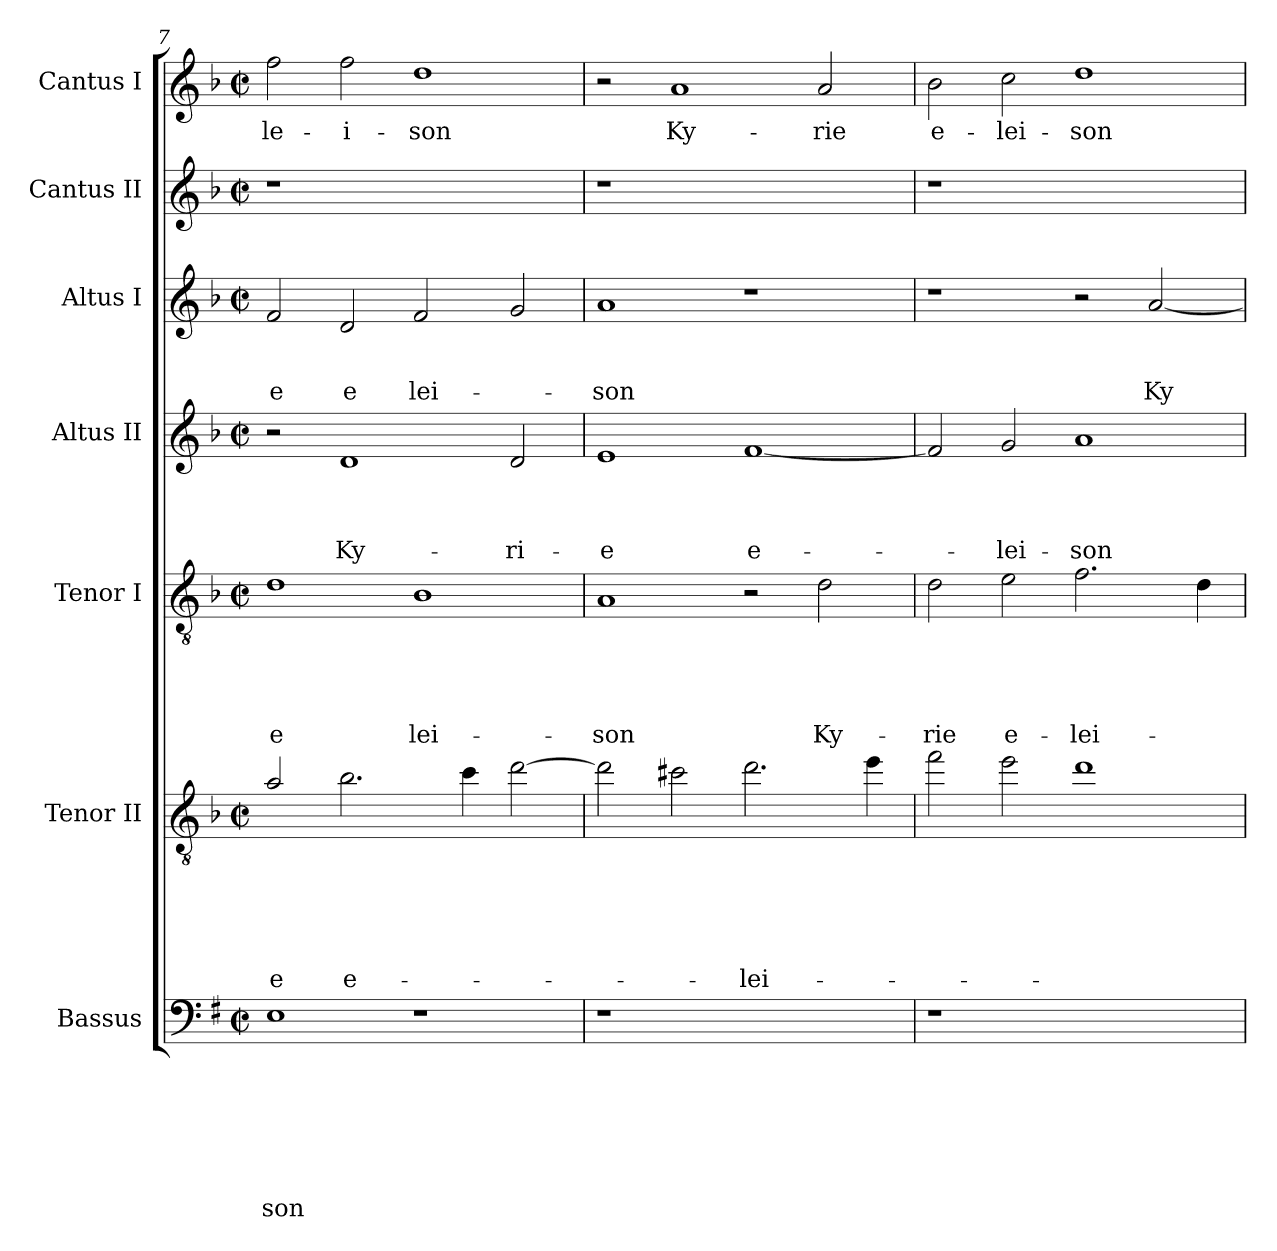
**kern	**text	**text	**text	**text	**text	**text	**text	**kern	**text	**text	**text	**text	**text	**text	**kern	**text	**text	**text	**text	**text	**kern	**text	**text	**text	**text	**kern	**text	**text	**text	**kern	**kern	**text
*part7	*part7	*part7	*part7	*part7	*part7	*part7	*part7	*part6	*part6	*part6	*part6	*part6	*part6	*part6	*part5	*part5	*part5	*part5	*part5	*part5	*part4	*part4	*part4	*part4	*part4	*part3	*part3	*part3	*part3	*part2	*part1	*part1
*staff7	*staff7	*staff7	*staff7	*staff7	*staff7	*staff7	*staff7	*staff6	*staff6	*staff6	*staff6	*staff6	*staff6	*staff6	*staff5	*staff5	*staff5	*staff5	*staff5	*staff5	*staff4	*staff4	*staff4	*staff4	*staff4	*staff3	*staff3	*staff3	*staff3	*staff2	*staff1	*staff1
*I"Bassus	*	*	*	*	*	*	*	*I"Tenor II	*	*	*	*	*	*	*I"Tenor I	*	*	*	*	*	*I"Altus II	*	*	*	*	*I"Altus I	*	*	*	*I"Cantus  II	*I"Cantus I	*
*I'B	*	*	*	*	*	*	*	*I'T2	*	*	*	*	*	*	*I'T1	*	*	*	*	*	*I'A2	*	*	*	*	*I'A1	*	*	*	*I'C2	*I'C1	*
!!LO:LB:g=z
*clefF4	*	*	*	*	*	*	*	*clefGv2	*	*	*	*	*	*	*clefGv2	*	*	*	*	*	*clefG2	*	*	*	*	*clefG2	*	*	*	*clefG2	*clefG2	*
*ITrd1c2	*	*	*	*	*	*	*	*ITrd8c14	*	*	*	*	*	*	*	*	*	*	*	*	*	*	*	*	*	*	*	*	*	*	*	*
*k[b-]	*	*	*	*	*	*	*	*k[b-]	*	*	*	*	*	*	*k[b-]	*	*	*	*	*	*k[b-]	*	*	*	*	*k[b-]	*	*	*	*k[b-]	*k[b-]	*
*d:	*	*	*	*	*	*	*	*d:	*	*	*	*	*	*	*d:	*	*	*	*	*	*d:	*	*	*	*	*d:	*	*	*	*d:	*d:	*
*M2/2	*	*	*	*	*	*	*	*M2/2	*	*	*	*	*	*	*M2/2	*	*	*	*	*	*M2/2	*	*	*	*	*M2/2	*	*	*	*M2/2	*M2/2	*
*met(c|)	*	*	*	*	*	*	*	*met(c|)	*	*	*	*	*	*	*met(c|)	*	*	*	*	*	*met(c|)	*	*	*	*	*met(c|)	*	*	*	*met(c|)	*met(c|)	*
=7	=7	=7	=7	=7	=7	=7	=7	=7	=7	=7	=7	=7	=7	=7	=7	=7	=7	=7	=7	=7	=7	=7	=7	=7	=7	=7	=7	=7	=7	=7	=7	=7
!	!	!	!	!	!	!	!LO:LY:b	!	!	!	!	!	!	!LO:LY:b	!	!	!	!	!	!LO:LY:b	!	!	!	!	!	!	!	!	!LO:LY:b	!	!	!LO:LY:b
1D	.	.	.	.	.	.	-son	2A/	.	.	.	.	.	-e	1d	.	.	.	.	e	2r	.	.	.	.	2f/	.	.	-e	1r	2ff\	-le-
!	!	!	!	!	!	!	!	!	!	!	!	!	!	!LO:LY:b	!	!	!	!	!	!	!	!	!	!	!LO:LY:b	!	!	!	!LO:LY:b	!	!	!LO:LY:b
.	.	.	.	.	.	.	.	2.B-\	.	.	.	.	.	e-	.	.	.	.	.	.	1d	.	.	.	Ky-	2d/	.	.	e	.	2ff\	-i-
!	!	!	!	!	!	!	!	!	!	!	!	!	!	!	!	!	!	!	!	!LO:LY:b	!	!	!	!	!	!	!	!	!LO:LY:b	!	!	!LO:LY:b
1r	.	.	.	.	.	.	.	.	.	.	.	.	.	.	1B-	.	.	.	.	lei-	.	.	.	.	.	2f/	.	.	lei-	1ryy	1dd	-son
.	.	.	.	.	.	.	.	4c\	.	.	.	.	.	.	.	.	.	.	.	.	.	.	.	.	.	.	.	.	.	.	.	.
!	!	!	!	!	!	!	!	!	!	!	!	!	!	!	!	!	!	!	!	!	!	!	!	!	!LO:LY:b	!	!	!	!	!	!	!
.	.	.	.	.	.	.	.	[2d\	.	.	.	.	.	.	.	.	.	.	.	.	2d/	.	.	.	-ri-	2g/	.	.	.	.	.	.
=8	=8	=8	=8	=8	=8	=8	=8	=8	=8	=8	=8	=8	=8	=8	=8	=8	=8	=8	=8	=8	=8	=8	=8	=8	=8	=8	=8	=8	=8	=8	=8	=8
!	!	!	!	!	!	!	!	!	!	!	!	!	!	!	!	!	!	!	!	!LO:LY:b	!	!	!	!	!LO:LY:b	!	!	!	!LO:LY:b	!	!	!
1r	.	.	.	.	.	.	.	2d\]	.	.	.	.	.	.	1A	.	.	.	.	-son	1e	.	.	.	-e	1a	.	.	-son	1r	2r	.
!	!	!	!	!	!	!	!	!	!	!	!	!	!	!	!	!	!	!	!	!	!	!	!	!	!	!	!	!	!	!	!	!LO:LY:b
.	.	.	.	.	.	.	.	2c#X\	.	.	.	.	.	.	.	.	.	.	.	.	.	.	.	.	.	.	.	.	.	.	1a	Ky-
!	!	!	!	!	!	!	!	!	!	!	!	!	!	!LO:LY:b	!	!	!	!	!	!	!	!	!	!	!LO:LY:b	!	!	!	!	!	!	!
1ryy	.	.	.	.	.	.	.	2.d\	.	.	.	.	.	-lei-	2r	.	.	.	.	.	[1f	.	.	.	e-	1r	.	.	.	1ryy	.	.
!	!	!	!	!	!	!	!	!	!	!	!	!	!	!	!	!	!	!	!	!LO:LY:b	!	!	!	!	!	!	!	!	!	!	!	!LO:LY:b
.	.	.	.	.	.	.	.	.	.	.	.	.	.	.	2d\	.	.	.	.	Ky-	.	.	.	.	.	.	.	.	.	.	2a/	-rie
.	.	.	.	.	.	.	.	4e\	.	.	.	.	.	.	.	.	.	.	.	.	.	.	.	.	.	.	.	.	.	.	.	.
=9	=9	=9	=9	=9	=9	=9	=9	=9	=9	=9	=9	=9	=9	=9	=9	=9	=9	=9	=9	=9	=9	=9	=9	=9	=9	=9	=9	=9	=9	=9	=9	=9
!	!	!	!	!	!	!	!	!	!	!	!	!	!	!	!	!	!	!	!	!LO:LY:b	!	!	!	!	!	!	!	!	!	!	!	!LO:LY:b
1r	.	.	.	.	.	.	.	2f\	.	.	.	.	.	.	2d\	.	.	.	.	-rie	2f/]	.	.	.	.	1r	.	.	.	1r	2b-\	e-
!	!	!	!	!	!	!	!	!	!	!	!	!	!	!	!	!	!	!	!	!LO:LY:b	!	!	!	!	!LO:LY:b	!	!	!	!	!	!	!LO:LY:b
.	.	.	.	.	.	.	.	2e\	.	.	.	.	.	.	2e\	.	.	.	.	e-	2g/	.	.	.	-lei-	.	.	.	.	.	2cc\	-lei-
!	!	!	!	!	!	!	!	!	!	!	!	!	!	!	!	!	!	!	!	!LO:LY:b	!	!	!	!	!LO:LY:b	!	!	!	!	!	!	!LO:LY:b
1ryy	.	.	.	.	.	.	.	1d	.	.	.	.	.	.	2.f\	.	.	.	.	-lei-	1a	.	.	.	-son	2r	.	.	.	1ryy	1dd	-son
!	!	!	!	!	!	!	!	!	!	!	!	!	!	!	!	!	!	!	!	!	!	!	!	!	!	!	!	!	!LO:LY:b	!	!	!
.	.	.	.	.	.	.	.	.	.	.	.	.	.	.	.	.	.	.	.	.	.	.	.	.	.	[2a/	.	.	Ky-	.	.	.
.	.	.	.	.	.	.	.	.	.	.	.	.	.	.	4d\	.	.	.	.	.	.	.	.	.	.	.	.	.	.	.	.	.
=	=	=	=	=	=	=	=	=	=	=	=	=	=	=	=	=	=	=	=	=	=	=	=	=	=	=	=	=	=	=	=	=
*-	*-	*-	*-	*-	*-	*-	*-	*-	*-	*-	*-	*-	*-	*-	*-	*-	*-	*-	*-	*-	*-	*-	*-	*-	*-	*-	*-	*-	*-	*-	*-	*-
